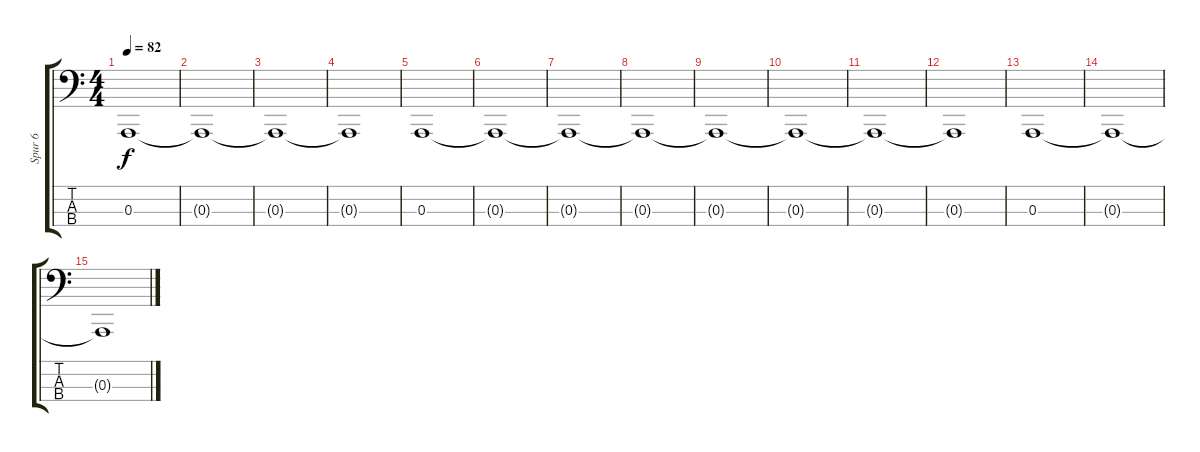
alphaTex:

\track ("Spur 6" "Spur 6") {instrument fx7echoes}
\staff {score tabs}
\tuning (G2 D2 A1 E1) {hide}
\ts (4 4)
\tempo 82
\clef f4
\ks c
0.3{t}.1{dy f} |
0.3{t}.1 |
0.3{t}.1 |
0.3{t}.1 |
0.3.1 |
0.3{t}.1 |
0.3{t}.1 |
0.3{t}.1 |
0.3{t}.1 |
0.3{t}.1 |
0.3{t}.1 |
0.3{t}.1 |
0.3.1 |
0.3{t}.1 |
0.3{t}.1
